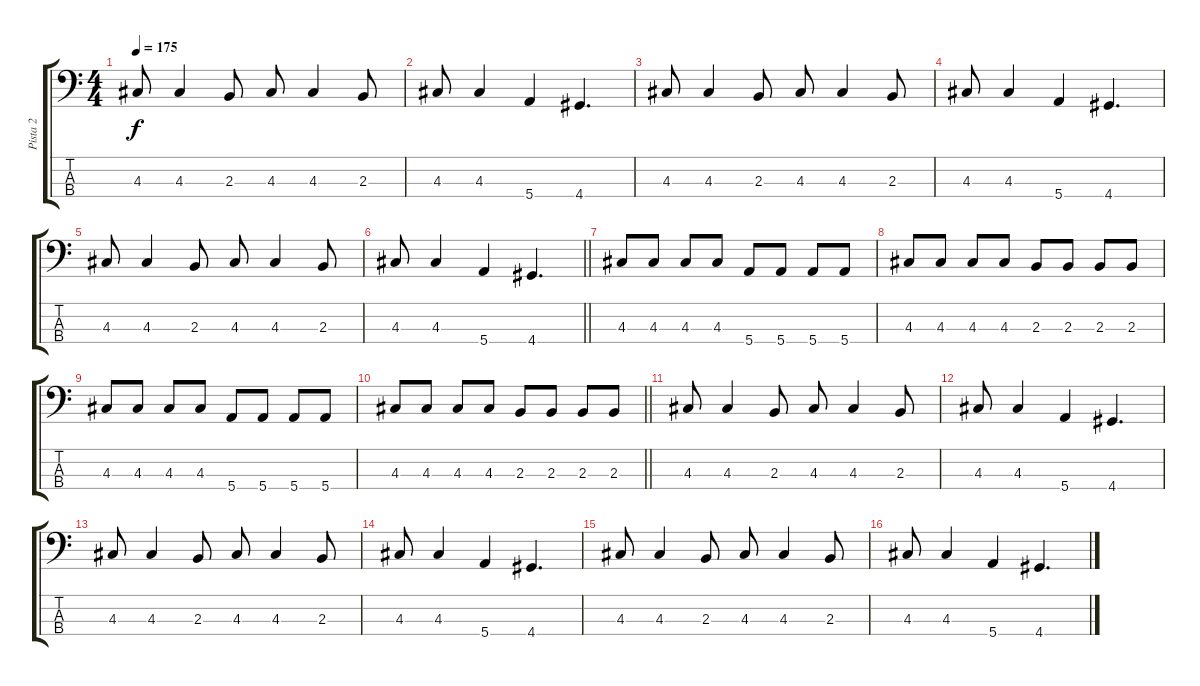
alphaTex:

\track ("Pista 2" "Pista 2") {instrument slapbass2}
\staff {score tabs}
\tuning (G2 D2 A1 E1) {hide}
\ts (4 4)
\tempo 175
\clef f4
\ks c
4.3.8{dy f} 4.3.4 2.3.8 4.3.8 4.3.4 2.3.8 |
4.3.8 4.3.4 5.4.4 4.4.4{d} |
4.3.8 4.3.4 2.3.8 4.3.8 4.3.4 2.3.8 |
4.3.8 4.3.4 5.4.4 4.4.4{d} |
4.3.8 4.3.4 2.3.8 4.3.8 4.3.4 2.3.8 |
\barLineRight lightlight
4.3.8 4.3.4 5.4.4 4.4.4{d} |
4.3.8 4.3.8 4.3.8 4.3.8 5.4.8 5.4.8 5.4.8 5.4.8 |
4.3.8 4.3.8 4.3.8 4.3.8 2.3.8 2.3.8 2.3.8 2.3.8 |
4.3.8 4.3.8 4.3.8 4.3.8 5.4.8 5.4.8 5.4.8 5.4.8 |
\barLineRight lightlight
4.3.8 4.3.8 4.3.8 4.3.8 2.3.8 2.3.8 2.3.8 2.3.8 |
4.3.8 4.3.4 2.3.8 4.3.8 4.3.4 2.3.8 |
4.3.8 4.3.4 5.4.4 4.4.4{d} |
4.3.8 4.3.4 2.3.8 4.3.8 4.3.4 2.3.8 |
4.3.8 4.3.4 5.4.4 4.4.4{d} |
4.3.8 4.3.4 2.3.8 4.3.8 4.3.4 2.3.8 |
4.3.8 4.3.4 5.4.4 4.4.4{d}
